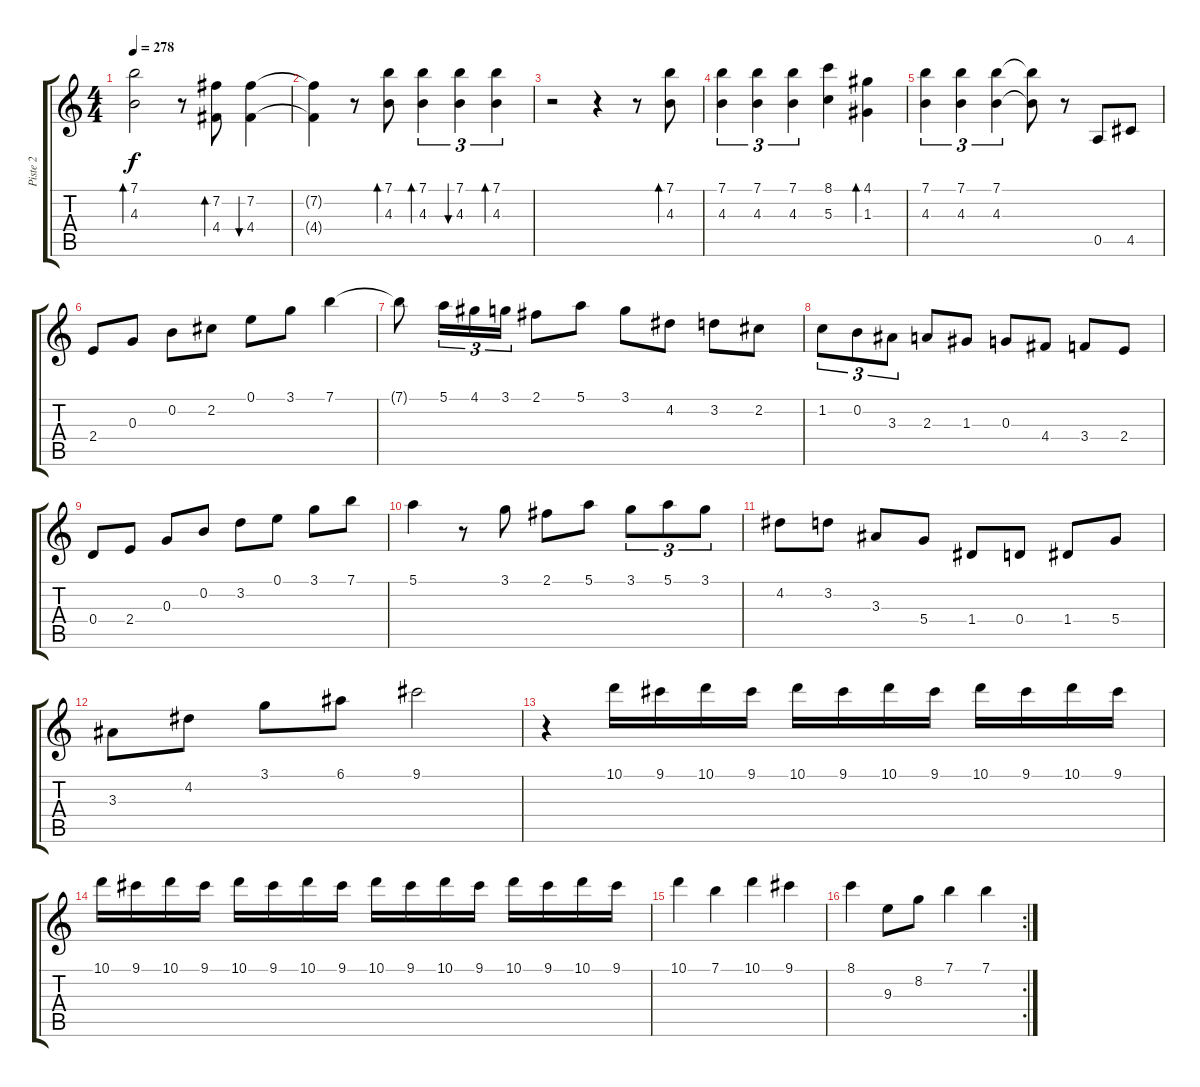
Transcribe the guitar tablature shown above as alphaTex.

\track ("Piste 2" "Piste 2") {instrument acousticguitarsteel}
\staff {score tabs}
\tuning (E4 B3 G3 D3 A2 E2) {hide}
\ts (4 4)
\tempo 278
\clef g2
\ks c
(7.1 4.3).2{bd 480 dy f} r.8 (7.2 4.4).8{bd 480} (7.2 4.4).4{bu 480} |
(7.2{t} 4.4{t}).4 r.8 (7.1 4.3).8{bd 480} (7.1 4.3).4{tu (3 2) bd 480} (7.1 4.3).4{tu (3 2) bu 480} (7.1 4.3).4{tu (3 2) bd 480} |
r.2 r.4 r.8 (7.1 4.3).8{bd 480} |
(7.1 4.3).4{tu (3 2)} (7.1 4.3).4{tu (3 2)} (7.1 4.3).4{tu (3 2)} (8.1 5.3).4 (4.1 1.3).4{bd 480} |
(7.1 4.3).4{tu (3 2)} (7.1 4.3).4{tu (3 2)} (7.1 4.3).4{tu (3 2)} (7.1{t} 4.3{t}).8 r.8 0.5.8 4.5.8 |
2.4.8 0.3.8 0.2.8 2.2.8 0.1.8 3.1.8 7.1.4 |
7.1{t}.8 5.1.16{tu (3 2)} 4.1.16{tu (3 2)} 3.1.16{tu (3 2)} 2.1.8 5.1.8 3.1.8 4.2.8 3.2.8 2.2.8 |
1.2.8{tu (3 2)} 0.2.8{tu (3 2)} 3.3.8{tu (3 2)} 2.3.8 1.3.8 0.3.8 4.4.8 3.4.8 2.4.8 |
0.4.8 2.4.8 0.3.8 0.2.8 3.2.8 0.1.8 3.1.8 7.1.8 |
5.1.4 r.8 3.1.8 2.1.8 5.1.8 3.1.8{tu (3 2)} 5.1.8{tu (3 2)} 3.1.8{tu (3 2)} |
4.2.8 3.2.8 3.3.8 5.4.8 1.4.8 0.4.8 1.4.8 5.4.8 |
3.3.8 4.2.8 3.1.8 6.1.8 9.1.2 |
r.4 10.1.16 9.1.16 10.1.16 9.1.16 10.1.16 9.1.16 10.1.16 9.1.16 10.1.16 9.1.16 10.1.16 9.1.16 |
10.1.16 9.1.16 10.1.16 9.1.16 10.1.16 9.1.16 10.1.16 9.1.16 10.1.16 9.1.16 10.1.16 9.1.16 10.1.16 9.1.16 10.1.16 9.1.16 |
10.1.4 7.1.4 10.1.4 9.1.4 |
\rc 2
8.1.4 9.3.8 8.2.8 7.1.4 7.1.4
